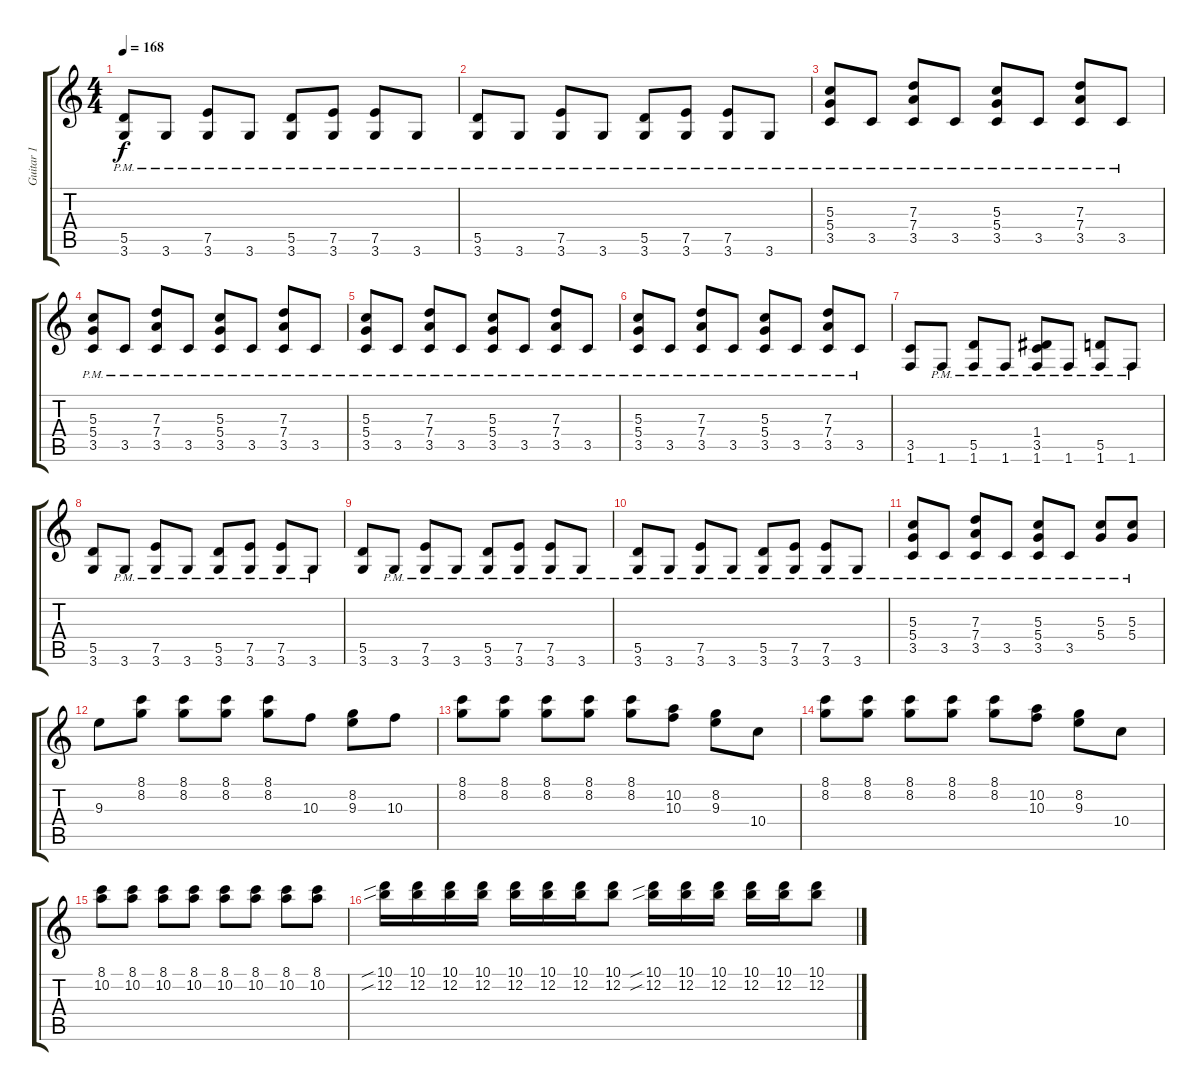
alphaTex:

\track ("Guitar 1" "Guitar 1") {instrument electricguitarmuted}
\staff {score tabs}
\tuning (E4 B3 G3 D3 A2 E2) {hide}
\ts (4 4)
\tempo 168
\clef g2
\ks c
(5.5{pm} 3.6).8{dy f} 3.6{pm}.8 (7.5 3.6{pm}).8 3.6{pm}.8 (5.5 3.6{pm}).8 (7.5 3.6{pm}).8 (7.5 3.6{pm}).8 3.6{pm}.8 |
(5.5{pm} 3.6).8 3.6{pm}.8 (7.5 3.6{pm}).8 3.6{pm}.8 (5.5 3.6{pm}).8 (7.5 3.6{pm}).8 (7.5 3.6{pm}).8 3.6{pm}.8 |
(5.3{pm} 5.4{pm} 3.5{pm}).8 3.5{pm}.8 (7.3{pm} 7.4{pm} 3.5{pm}).8 3.5{pm}.8 (5.3{pm} 5.4{pm} 3.5{pm}).8 3.5{pm}.8 (7.3{pm} 7.4{pm} 3.5{pm}).8 3.5{pm}.8 |
(5.3{pm} 5.4{pm} 3.5{pm}).8 3.5{pm}.8 (7.3{pm} 7.4{pm} 3.5{pm}).8 3.5{pm}.8 (5.3{pm} 5.4{pm} 3.5{pm}).8 3.5{pm}.8 (7.3{pm} 7.4{pm} 3.5{pm}).8 3.5{pm}.8 |
(5.3{pm} 5.4{pm} 3.5{pm}).8 3.5{pm}.8 (7.3{pm} 7.4{pm} 3.5{pm}).8 3.5{pm}.8 (5.3{pm} 5.4{pm} 3.5{pm}).8 3.5{pm}.8 (7.3{pm} 7.4{pm} 3.5{pm}).8 3.5{pm}.8 |
(5.3{pm} 5.4{pm} 3.5{pm}).8 3.5{pm}.8 (7.3{pm} 7.4{pm} 3.5{pm}).8 3.5{pm}.8 (5.3{pm} 5.4{pm} 3.5{pm}).8 3.5{pm}.8 (7.3{pm} 7.4{pm} 3.5{pm}).8 3.5{pm}.8 |
(3.5 1.6).8 1.6{pm}.8 (5.5{pm} 1.6{pm}).8 1.6{pm}.8 (1.4{pm} 3.5{pm} 1.6{pm}).8 1.6{pm}.8 (5.5{pm} 1.6{pm}).8 1.6{pm}.8 |
(5.5 3.6).8 3.6{pm}.8 (7.5{pm} 3.6{pm}).8 3.6{pm}.8 (5.5{pm} 3.6{pm}).8 (7.5{pm} 3.6{pm}).8 (7.5{pm} 3.6{pm}).8 3.6{pm}.8 |
(5.5 3.6).8 3.6{pm}.8 (7.5{pm} 3.6{pm}).8 3.6{pm}.8 (5.5{pm} 3.6{pm}).8 (7.5{pm} 3.6{pm}).8 (7.5{pm} 3.6{pm}).8 3.6{pm}.8 |
(5.5{pm} 3.6{pm}).8 3.6{pm}.8 (7.5{pm} 3.6{pm}).8 3.6{pm}.8 (5.5{pm} 3.6{pm}).8 (7.5{pm} 3.6{pm}).8 (7.5{pm} 3.6{pm}).8 3.6{pm}.8 |
(5.3{pm} 5.4{pm} 3.5{pm}).8 3.5{pm}.8 (7.3{pm} 7.4{pm} 3.5{pm}).8 3.5{pm}.8 (5.3{pm} 5.4{pm} 3.5{pm}).8 3.5{pm}.8 (5.3{pm} 5.4{pm}).8 (5.3{pm} 5.4{pm}).8 |
9.3.8 (8.1 8.2).8 (8.1 8.2).8 (8.1 8.2).8 (8.1 8.2).8 10.3.8 (8.2 9.3).8 10.3.8 |
(8.1 8.2).8 (8.1 8.2).8 (8.1 8.2).8 (8.1 8.2).8 (8.1 8.2).8 (10.2 10.3).8 (8.2 9.3).8 10.4.8 |
(8.1 8.2).8 (8.1 8.2).8 (8.1 8.2).8 (8.1 8.2).8 (8.1 8.2).8 (10.2 10.3).8 (8.2 9.3).8 10.4.8 |
(8.1 10.2).8 (8.1 10.2).8 (8.1 10.2).8 (8.1 10.2).8 (8.1 10.2).8 (8.1 10.2).8 (8.1 10.2).8 (8.1 10.2).8 |
(10.1{sib} 12.2{sib}).16 (10.1 12.2).16 (10.1 12.2).16 (10.1 12.2).16 (10.1 12.2).16 (10.1 12.2).16 (10.1 12.2).16 (10.1 12.2).8 (10.1{sib} 12.2{sib}).16 (10.1 12.2).16 (10.1 12.2).16 (10.1 12.2).16 (10.1 12.2).16 (10.1 12.2).8
